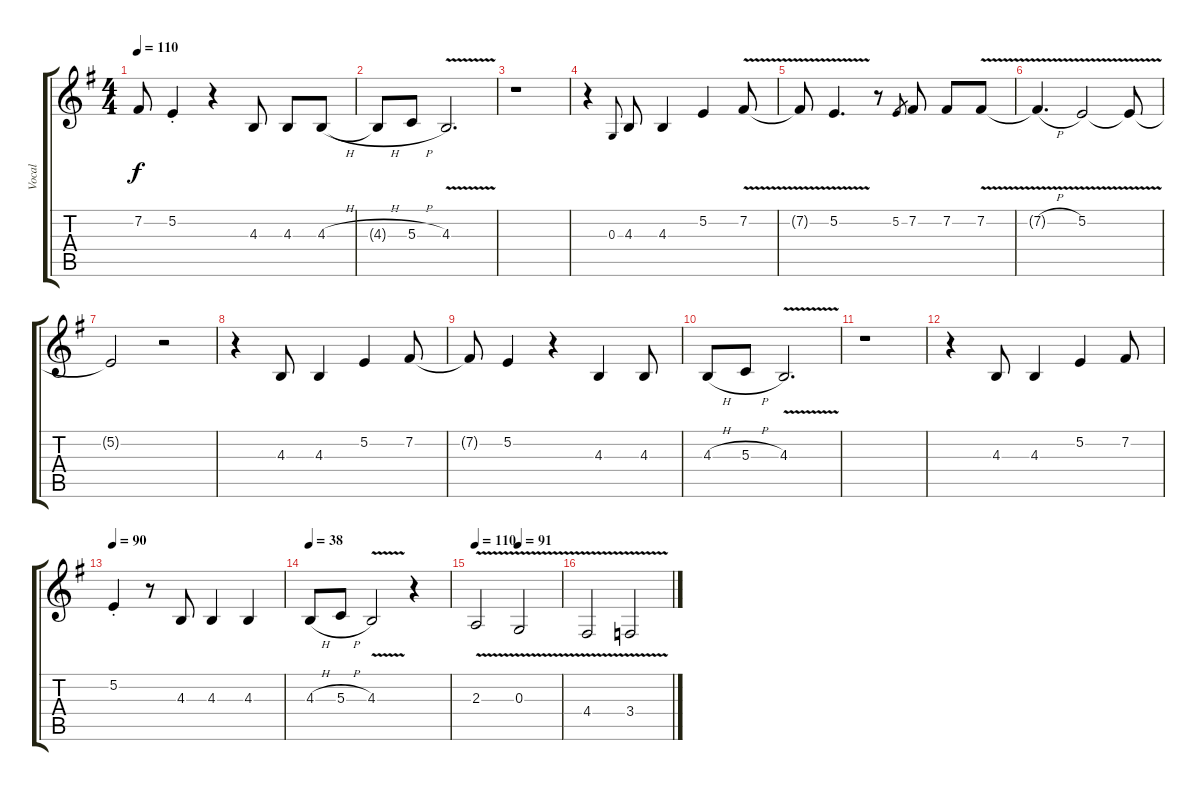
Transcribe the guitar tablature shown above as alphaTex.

\track ("Vocal" "Vocal") {instrument lead6voice}
\staff {score tabs}
\tuning (E4 B3 G3 D3 A2 E2) {hide}
\ts (4 4)
\tempo 110
\clef g2
\ks eminor
7.2{t}.8{dy f} 5.2{st}.4 r.4 4.3.8 4.3.8 4.3{h}.8 |
4.3{h t}.8 5.3{h}.8 4.3{v}.2{d} |
r.1 |
r.4 0.3.8{gr onbeat} 4.3.8 4.3.4 5.2.4 7.2{v}.8 |
7.2{t}.8 5.2{v}.4{d} r.8 5.2.8{gr} 7.2.8 7.2.8 7.2{v}.8 |
7.2{v h t}.4{d} 5.2{v}.2 5.2{t}.8 |
5.2{t}.2 r.2 |
r.4 4.3.8 4.3.4 5.2.4 7.2.8 |
7.2{t}.8 5.2.4 r.4 4.3.4 4.3.8 |
4.3{h}.8 5.3{h}.8 4.3{v}.2{d} |
r.1 |
r.4 4.3.8 4.3.4 5.2.4 7.2.8 |
\tempo 90
5.2{st}.4 r.8 4.3.8 4.3.4 4.3.4 |
\tempo 38
4.3{h}.8 5.3{h}.8 4.3{v}.2 r.4 |
\tempo 110
\tempo (91 0.5)
2.3{v}.2{volume 9} 0.3{v}.2 |
4.4{v}.2 3.4{v}.2
